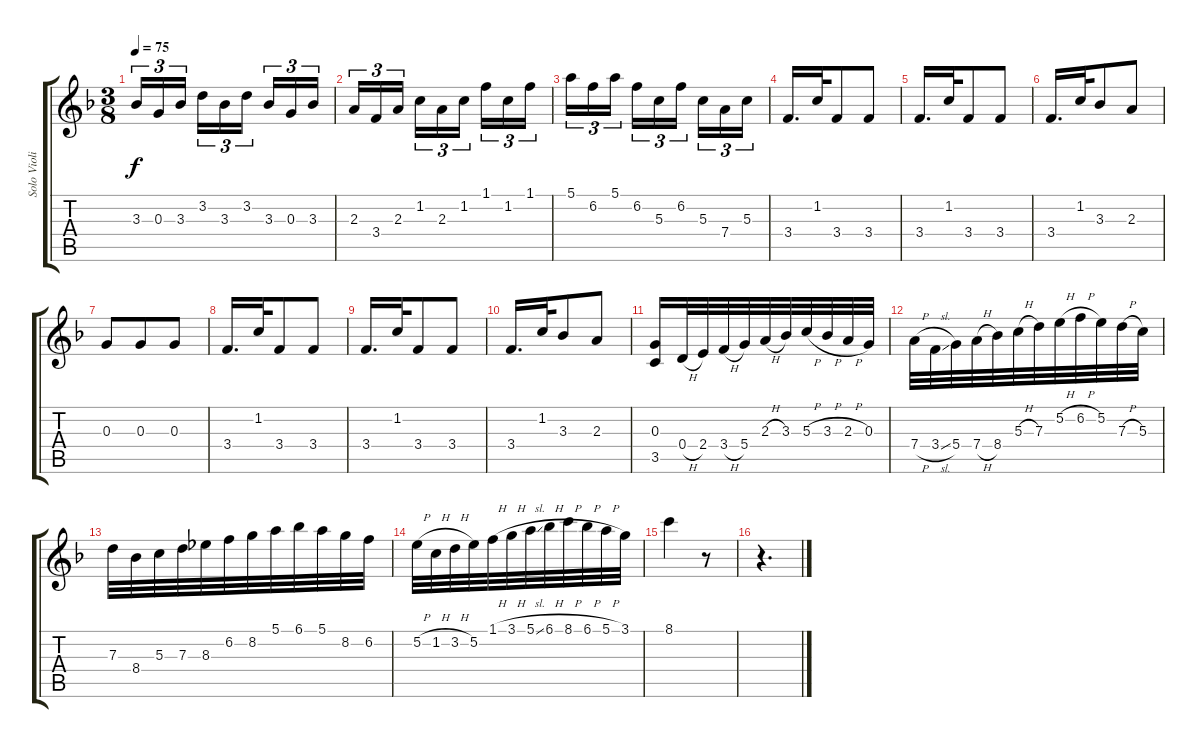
\track ("Solo Violin" "Solo Violi") {instrument acousticguitarsteel}
\staff {score tabs}
\tuning (E4 B3 G3 D3 A2 E2) {hide}
\ts (3 8)
\tempo 75
\clef g2
\ks f
3.3.16{tu (3 2) dy f} 0.3.16{tu (3 2)} 3.3.16{tu (3 2)} 3.2.16{tu (3 2)} 3.3.16{tu (3 2)} 3.2.16{tu (3 2)} 3.3.16{tu (3 2)} 0.3.16{tu (3 2)} 3.3.16{tu (3 2)} |
2.3.16{tu (3 2)} 3.4.16{tu (3 2)} 2.3.16{tu (3 2)} 1.2.16{tu (3 2)} 2.3.16{tu (3 2)} 1.2.16{tu (3 2)} 1.1.16{tu (3 2)} 1.2.16{tu (3 2)} 1.1.16{tu (3 2)} |
5.1.16{tu (3 2)} 6.2.16{tu (3 2)} 5.1.16{tu (3 2)} 6.2.16{tu (3 2)} 5.3.16{tu (3 2)} 6.2.16{tu (3 2)} 5.3.16{tu (3 2)} 7.4.16{tu (3 2)} 5.3.16{tu (3 2)} |
3.4.16{d} 1.2.32 3.4.8 3.4.8 |
3.4.16{d} 1.2.32 3.4.8 3.4.8 |
3.4.16{d} 1.2.32 3.3.8 2.3.8 |
0.3.8 0.3.8 0.3.8 |
3.4.16{d} 1.2.32 3.4.8 3.4.8 |
3.4.16{d} 1.2.32 3.4.8 3.4.8 |
3.4.16{d} 1.2.32 3.3.8 2.3.8 |
(0.3 3.5).16 0.4{h}.32 2.4.32 3.4{h}.32 5.4.32 2.3{h}.32 3.3.32 5.3{h}.32 3.3{h}.32 2.3{h}.32 0.3.32 |
7.4{h}.32 3.4{sl}.32 5.4.32 7.4{h}.32 8.4.32 5.3{h}.32 7.3.32 5.2{h}.32 6.2{h}.32 5.2.32 7.3{h}.32 5.3.32 |
7.3.32 8.4.32 5.3.32 7.3.32 8.3.32 6.2.32 8.2.32 5.1.32 6.1.32 5.1.32 8.2.32 6.2.32 |
5.2{h}.32 1.2{h}.32 3.2{h}.32 5.2.32 1.1{h}.32 3.1{h}.32 5.1{sl}.32 6.1{h}.32 8.1{h}.32 6.1{h}.32 5.1{h}.32 3.1.32 |
8.1.4 r.8 |
r.4{d}
